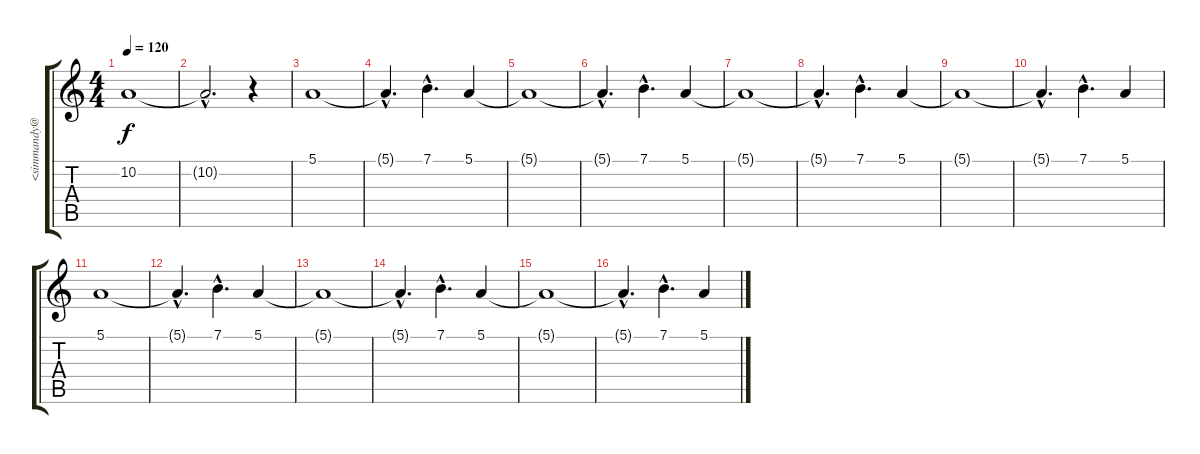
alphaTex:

\track ("" "<simmandy@") {instrument shakuhachi}
\staff {score tabs}
\tuning (E4 B3 G3 D3 A2 E2) {hide}
\ts (4 4)
\tempo 120
\clef g2
\ks c
10.2{t}.1{dy f} |
10.2{hac t}.2{d} r.4 |
5.1.1 |
5.1{hac t}.4{d} 7.1{hac}.4{d} 5.1.4 |
5.1{t}.1 |
5.1{hac t}.4{d} 7.1{hac}.4{d} 5.1.4 |
5.1{t}.1 |
5.1{hac t}.4{d} 7.1{hac}.4{d} 5.1.4 |
5.1{t}.1 |
5.1{hac t}.4{d} 7.1{hac}.4{d} 5.1.4 |
5.1.1 |
5.1{hac t}.4{d} 7.1{hac}.4{d} 5.1.4 |
5.1{t}.1 |
5.1{hac t}.4{d} 7.1{hac}.4{d} 5.1.4 |
5.1{t}.1 |
5.1{hac t}.4{d} 7.1{hac}.4{d} 5.1.4
